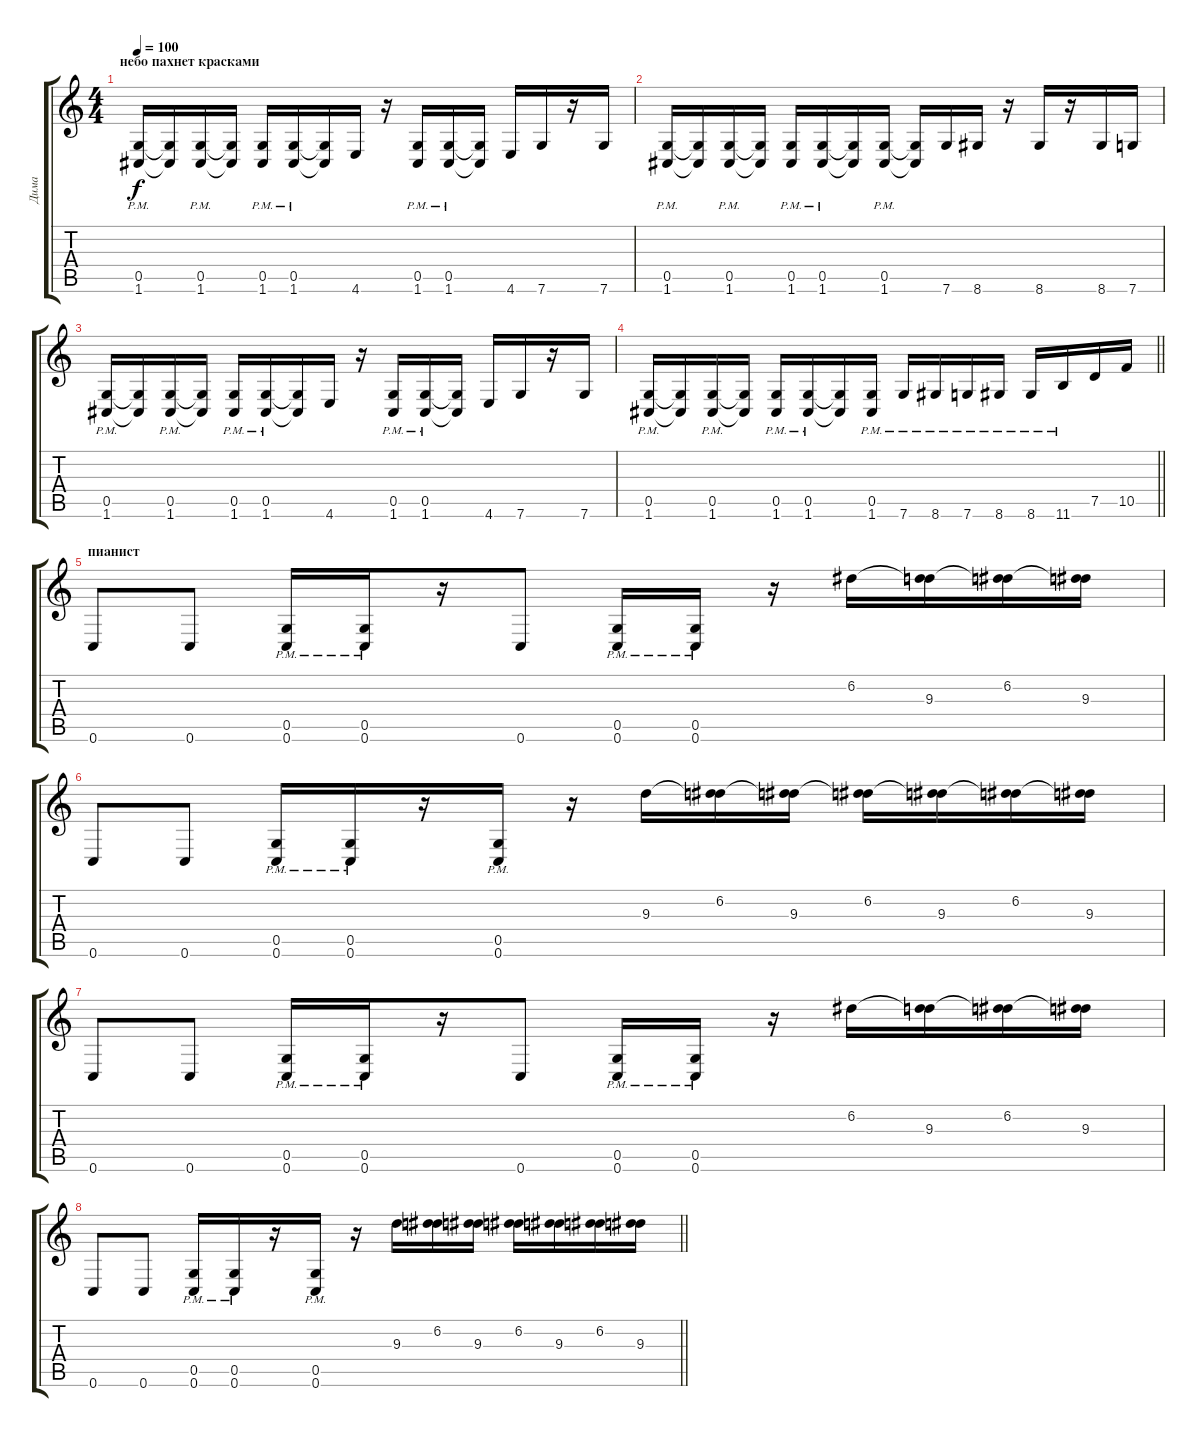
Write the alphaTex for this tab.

\track ("Дима" "Дима") {instrument distortionguitar}
\staff {score tabs}
\tuning (D4 A3 F3 C3 G2 C2) {hide}
\ts (4 4)
\section ("" "небо пахнет красками")
\tempo 100
\clef g2
\ks c
(0.5{pm} 1.6{pm}).16{dy f} (0.5{t} 1.6{t}).16 (0.5{pm} 1.6{pm}).16 (0.5{t} 1.6{t}).16 (0.5{pm} 1.6{pm}).16 (0.5{pm} 1.6{pm}).16 (0.5{t} 1.6{t}).16 4.6.16 r.16 (0.5{pm} 1.6{pm}).16 (0.5{pm} 1.6{pm}).16 (0.5{t} 1.6{t}).16 4.6.16 7.6.16 r.16 7.6.16 |
(0.5{pm} 1.6{pm}).16 (0.5{t} 1.6{t}).16 (0.5{pm} 1.6{pm}).16 (0.5{t} 1.6{t}).16 (0.5{pm} 1.6{pm}).16 (0.5{pm} 1.6{pm}).16 (0.5{t} 1.6{t}).16 (0.5{pm} 1.6{pm}).16 (0.5{t} 1.6{t}).16 7.6.16 8.6.16 r.16 8.6.16 r.16 8.6.16 7.6.16 |
(0.5{pm} 1.6{pm}).16 (0.5{t} 1.6{t}).16 (0.5{pm} 1.6{pm}).16 (0.5{t} 1.6{t}).16 (0.5{pm} 1.6{pm}).16 (0.5{pm} 1.6{pm}).16 (0.5{t} 1.6{t}).16 4.6.16 r.16 (0.5{pm} 1.6{pm}).16 (0.5{pm} 1.6{pm}).16 (0.5{t} 1.6{t}).16 4.6.16 7.6.16 r.16 7.6.16 |
\barLineRight lightlight
(0.5{pm} 1.6{pm}).16 (0.5{t} 1.6{t}).16 (0.5{pm} 1.6{pm}).16 (0.5{t} 1.6{t}).16 (0.5{pm} 1.6{pm}).16 (0.5{pm} 1.6{pm}).16 (0.5{t} 1.6{t}).16 (0.5{pm} 1.6{pm}).16 7.6{pm}.16 8.6{pm}.16 7.6{pm}.16 8.6{pm}.16 8.6{pm}.16 11.6{pm}.16 7.5.16 10.5.16 |
\section ("" "пианист")
0.6.8 0.6.8 (0.5{pm} 0.6{pm}).16 (0.5{pm} 0.6{pm}).16 r.16 0.6.8 (0.5{pm} 0.6{pm}).16 (0.5{pm} 0.6{pm}).16 r.16 6.2.16 (6.2{t} 9.3).16 (6.2 9.3{t}).16 (6.2{t} 9.3).16 |
0.6.8 0.6.8 (0.5{pm} 0.6{pm}).16 (0.5{pm} 0.6{pm}).16 r.16 (0.5{pm} 0.6{pm}).16 r.16 9.3.16 (6.2 9.3{t}).16 (6.2{t} 9.3).16 (6.2 9.3{t}).16 (6.2{t} 9.3).16 (6.2 9.3{t}).16 (6.2{t} 9.3).16 |
0.6.8 0.6.8 (0.5{pm} 0.6{pm}).16 (0.5{pm} 0.6{pm}).16 r.16 0.6.8 (0.5{pm} 0.6{pm}).16 (0.5{pm} 0.6{pm}).16 r.16 6.2.16 (6.2{t} 9.3).16 (6.2 9.3{t}).16 (6.2{t} 9.3).16 |
\barLineRight lightlight
0.6.8 0.6.8 (0.5{pm} 0.6{pm}).16 (0.5{pm} 0.6{pm}).16 r.16 (0.5{pm} 0.6{pm}).16 r.16 9.3.16 (6.2 9.3{t}).16 (6.2{t} 9.3).16 (6.2 9.3{t}).16 (6.2{t} 9.3).16 (6.2 9.3{t}).16 (6.2{t} 9.3).16
